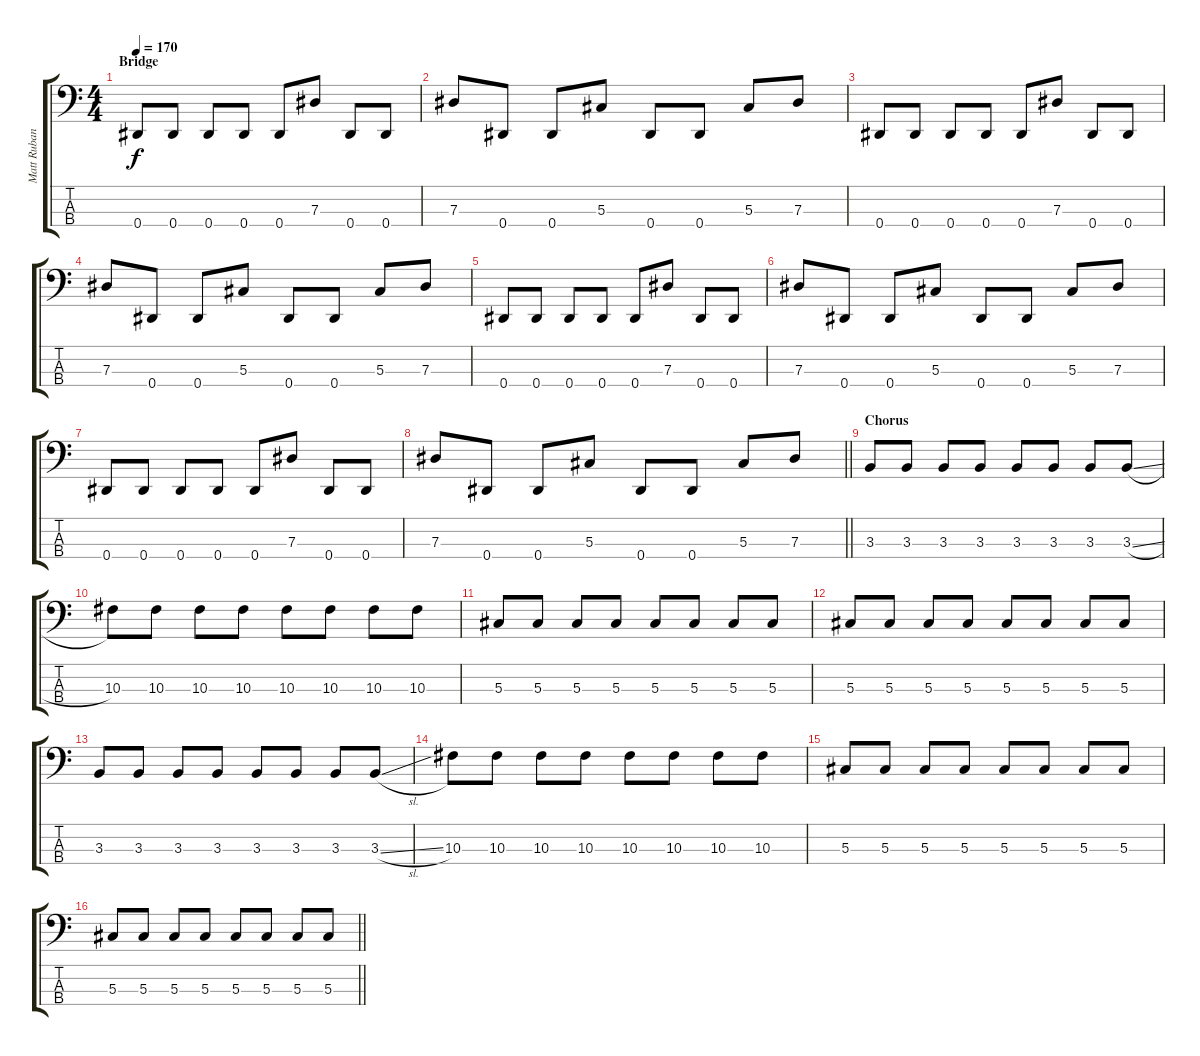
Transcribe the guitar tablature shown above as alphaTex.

\track ("Matt Rubano - Bass" "Matt Ruban") {instrument electricbasspick}
\staff {score tabs}
\tuning (Gb2 Db2 Ab1 Eb1) {hide}
\ts (4 4)
\section ("" "Bridge")
\tempo 170
\clef f4
\ks c
0.4.8{dy f} 0.4.8 0.4.8 0.4.8 0.4.8 7.3.8 0.4.8 0.4.8 |
7.3.8 0.4.8 0.4.8 5.3.8 0.4.8 0.4.8 5.3.8 7.3.8 |
0.4.8 0.4.8 0.4.8 0.4.8 0.4.8 7.3.8 0.4.8 0.4.8 |
7.3.8 0.4.8 0.4.8 5.3.8 0.4.8 0.4.8 5.3.8 7.3.8 |
0.4.8 0.4.8 0.4.8 0.4.8 0.4.8 7.3.8 0.4.8 0.4.8 |
7.3.8 0.4.8 0.4.8 5.3.8 0.4.8 0.4.8 5.3.8 7.3.8 |
0.4.8 0.4.8 0.4.8 0.4.8 0.4.8 7.3.8 0.4.8 0.4.8 |
\barLineRight lightlight
7.3.8 0.4.8 0.4.8 5.3.8 0.4.8 0.4.8 5.3.8 7.3.8 |
\section ("" "Chorus")
3.3.8 3.3.8 3.3.8 3.3.8 3.3.8 3.3.8 3.3.8 3.3{sl}.8 |
10.3.8 10.3.8 10.3.8 10.3.8 10.3.8 10.3.8 10.3.8 10.3.8 |
5.3.8 5.3.8 5.3.8 5.3.8 5.3.8 5.3.8 5.3.8 5.3.8 |
5.3.8 5.3.8 5.3.8 5.3.8 5.3.8 5.3.8 5.3.8 5.3.8 |
3.3.8 3.3.8 3.3.8 3.3.8 3.3.8 3.3.8 3.3.8 3.3{sl}.8 |
10.3.8 10.3.8 10.3.8 10.3.8 10.3.8 10.3.8 10.3.8 10.3.8 |
5.3.8 5.3.8 5.3.8 5.3.8 5.3.8 5.3.8 5.3.8 5.3.8 |
\barLineRight lightlight
5.3.8 5.3.8 5.3.8 5.3.8 5.3.8 5.3.8 5.3.8 5.3.8
